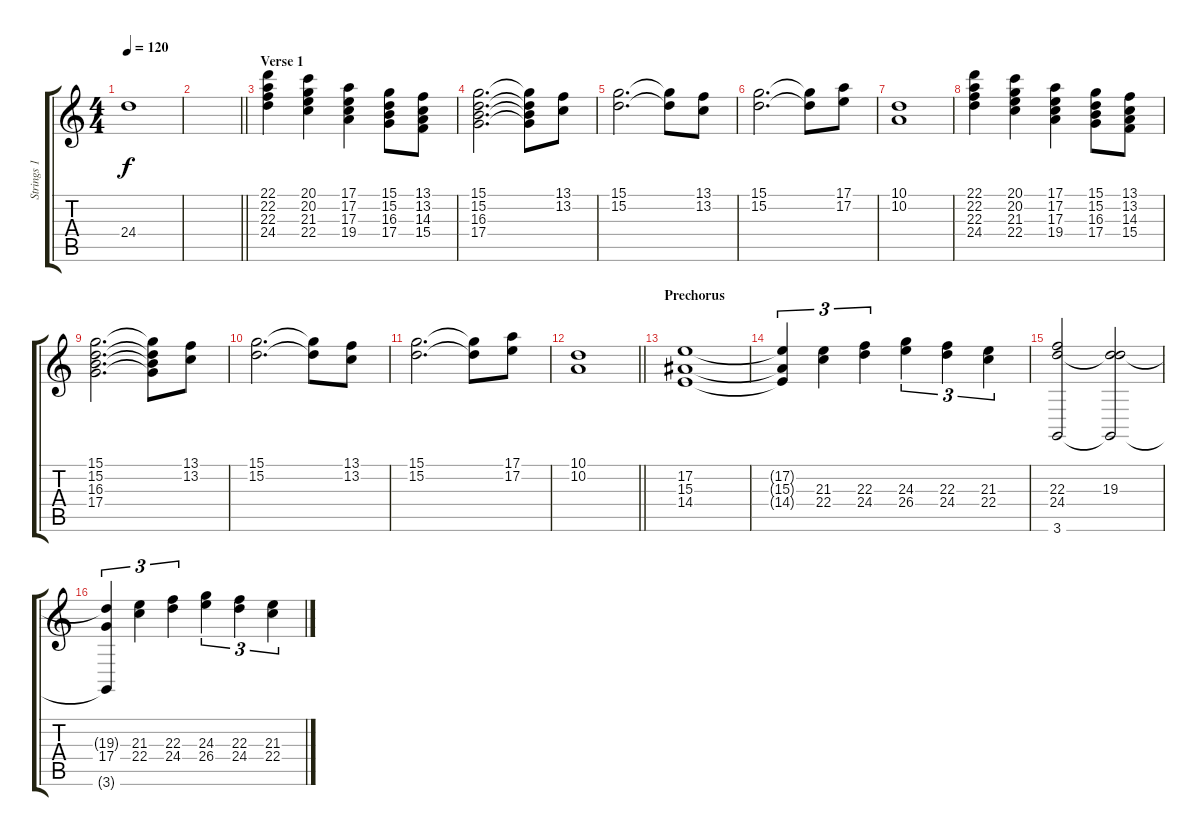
\track ("Strings 1" "Strings 1") {instrument stringensemble1}
\staff {score tabs}
\tuning (E4 B3 G3 D3 A2 E2) {hide}
\ts (4 4)
\tempo 120
\clef g2
\ks c
24.4.1{dy f} |
\barLineRight lightlight
|
\section ("" "Verse 1")
(22.1 22.2 22.3 24.4).4 (20.1 20.2 21.3 22.4).4 (17.1 17.2 17.3 19.4).4 (15.1 15.2 16.3 17.4).8 (13.1 13.2 14.3 15.4).8 |
(15.1 15.2 16.3 17.4).2{d} (15.1{t} 15.2{t} 16.3{t} 17.4{t}).8 (13.1 13.2).8 |
(15.1 15.2).2{d} (15.1{t} 15.2{t}).8 (13.1 13.2).8 |
(15.1 15.2).2{d} (15.1{t} 15.2{t}).8 (17.1 17.2).8 |
(10.1 10.2).1 |
(22.1 22.2 22.3 24.4).4 (20.1 20.2 21.3 22.4).4 (17.1 17.2 17.3 19.4).4 (15.1 15.2 16.3 17.4).8 (13.1 13.2 14.3 15.4).8 |
(15.1 15.2 16.3 17.4).2{d} (15.1{t} 15.2{t} 16.3{t} 17.4{t}).8 (13.1 13.2).8 |
(15.1 15.2).2{d} (15.1{t} 15.2{t}).8 (13.1 13.2).8 |
(15.1 15.2).2{d} (15.1{t} 15.2{t}).8 (17.1 17.2).8 |
\barLineRight lightlight
(10.1 10.2).1 |
\section ("" "Prechorus")
(17.2 15.3 14.4).1 |
(17.2{t} 15.3{t} 14.4{t}).4{tu (3 2)} (21.3 22.4).4{tu (3 2)} (22.3 24.4).4{tu (3 2)} (24.3 26.4).4{tu (3 2)} (22.3 24.4).4{tu (3 2)} (21.3 22.4).4{tu (3 2)} |
(22.3 24.4 3.6).2 (19.3 24.4{t} 3.6{t}).2 |
(19.3{t} 17.4 3.6{t}).4{tu (3 2)} (21.3 22.4).4{tu (3 2)} (22.3 24.4).4{tu (3 2)} (24.3 26.4).4{tu (3 2)} (22.3 24.4).4{tu (3 2)} (21.3 22.4).4{tu (3 2)}
